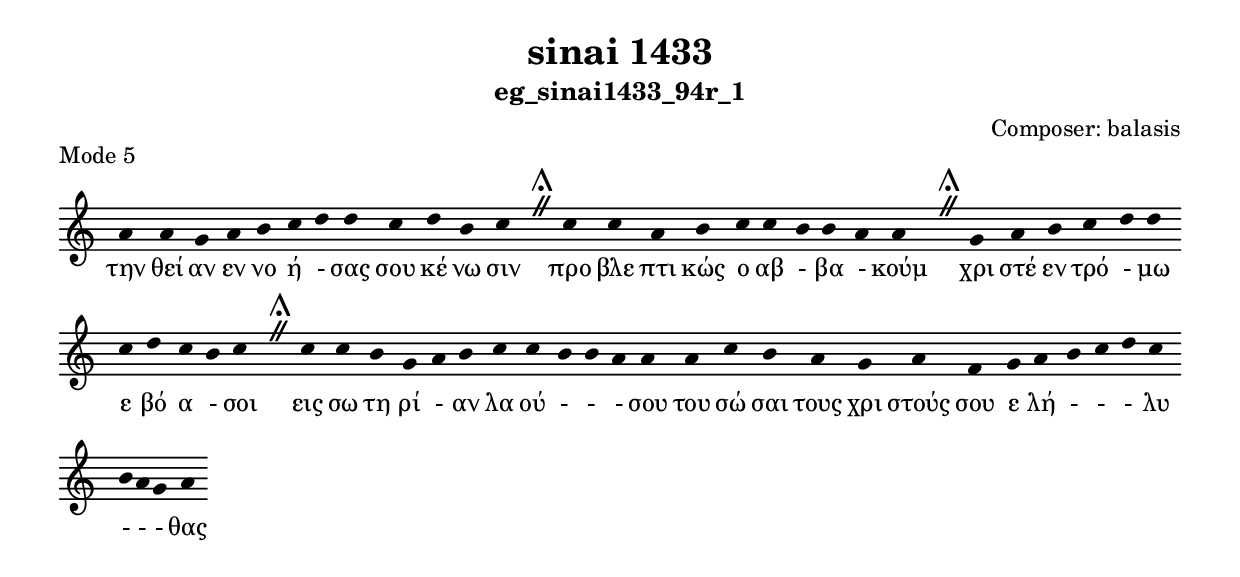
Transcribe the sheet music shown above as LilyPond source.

\include "gregorian.ly"

	\header {
 	  title = "sinai 1433"
	  subtitle = "eg_sinai1433_94r_1"
	  composer = "Composer: balasis"
	  piece = "Mode 5"
	}

	chant = {
	  a'4 a'4 g'4 a'4 b'4 c''4 d''4 d''4 c''4 d''4 b'4 c''4 \divisioMaior
 c''4 c''4 a'4 b'4 c''4 c''4 b'4 b'4 a'4 a'4 \divisioMaior
 g'4 a'4 b'4 c''4 d''4 d''4 c''4 d''4 c''4 b'4 c''4 \divisioMaior
 c''4 c''4 b'4 g'4 a'4 b'4 c''4 c''4 b'4 b'4 a'4 a'4 a'4 c''4 b'4 a'4 g'4 a'4 f'4 g'4 a'4 b'4 c''4 d''4 c''4 b'4 a'4 g'4 a'4\finalis
	}

	verba = \lyricmode {την θεί αν εν νο ή - σας σου κέ νω σιν 
προ βλε πτι κώς ο αβ - βα - κούμ 
χρι στέ εν τρό - μω ε βό α - σοι 
εις σω τη ρί - αν λα ού -  -  - σου του σώ σαι τους χρι στούς σου ε λή -  -  - λυ -  -  - θας 
	}


	\score {
	  \new Staff <<
	  \new Voice = "melody" \chant
	  \new Lyrics = "one" \lyricsto melody \verba
	  >>
	  \layout {
	    \context {
	      \Staff
	      \remove "Time_signature_engraver"
	      \remove "Bar_engraver"
	    }
	    \context {
	      \Voice
	      \remove "Stem_engraver"
	    }
	  }
	}